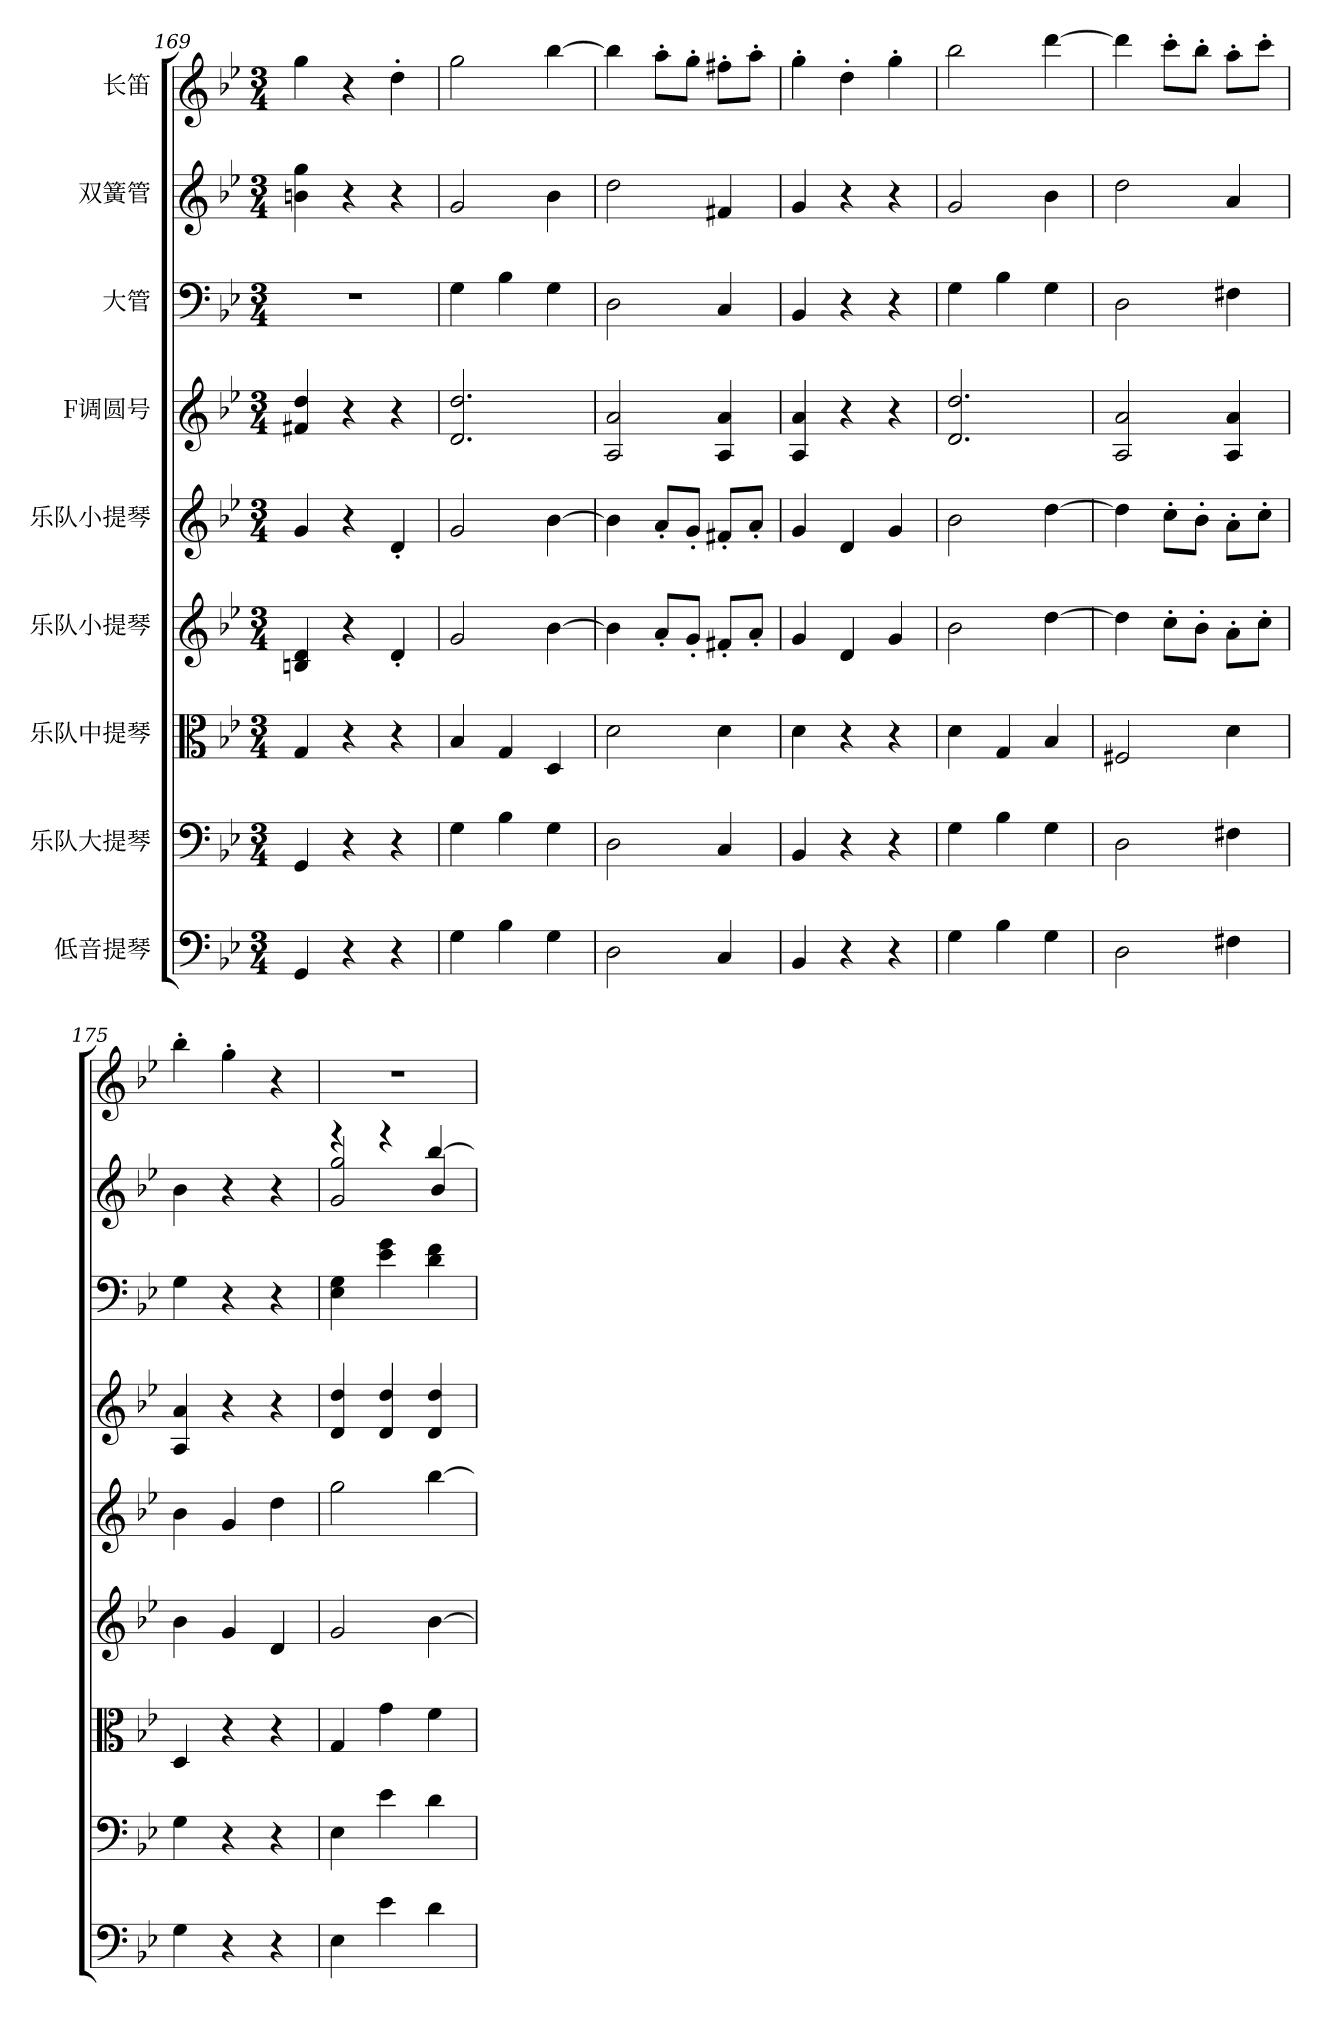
**kern	**kern	**kern	**kern	**kern	**kern	**kern	**kern	**kern
*part9	*part8	*part7	*part6	*part5	*part4	*part3	*part2	*part1
*staff9	*staff8	*staff7	*staff6	*staff5	*staff4	*staff3	*staff2	*staff1
*I"低音提琴	*I"乐队大提琴	*I"乐队中提琴	*I"乐队小提琴	*I"乐队小提琴	*I"F调圆号	*I"大管	*I"双簧管	*I"长笛
*clefF4	*clefF4	*clefC3	*clefG2	*clefG2	*clefG2	*clefF4	*clefG2	*clefG2
*ITrd7c12	*	*	*	*	*ITrd4c7	*	*	*
*k[b-e-]	*k[b-e-]	*k[b-e-]	*k[b-e-]	*k[b-e-]	*k[b-e-a-]	*k[b-e-]	*k[b-e-]	*k[b-e-]
*M3/4	*M3/4	*M3/4	*M3/4	*M3/4	*M3/4	*M3/4	*M3/4	*M3/4
*MM127	*MM127	*MM127	*MM127	*MM127	*MM127	*MM127	*MM127	*MM127
=169	=169	=169	=169	=169	=169	=169	=169	=169
4GGG/	4GG/	4G/	4Bn/ 4d/	4g/	4Bn/ 4g/	2.r	4bn\ 4gg\	4gg\
4r	4r	4r	4r	4r	4r	.	4r	4r
4r	4r	4r	4d'/	4d'/	4r	.	4r	4dd'\
=170	=170	=170	=170	=170	=170	=170	=170	=170
*	*	*	*	*	*	*	*	*MM138
4GG\	4G\	4B-/	2g/	2g/	2.G/ 2.g/	4G\	2g/	2gg\
4BB-\	4B-\	4G/	.	.	.	4B-\	.	.
4GG\	4G\	4D/	[4b-\	[4b-\	.	4G\	4b-\	[4bb-\
=171	=171	=171	=171	=171	=171	=171	=171	=171
2DD\	2D\	2d\	4b-\]	4b-\]	2D/ 2d/	2D\	2dd\	4bb-\]
.	.	.	8a'/L	8a'/L	.	.	.	8aa'\L
.	.	.	8g'/J	8g'/J	.	.	.	8gg'\J
4CC/	4C/	4d\	8f#X'/L	8f#X'/L	4D/ 4d/	4C/	4f#X/	8ff#X'\L
.	.	.	8a'/J	8a'/J	.	.	.	8aa'\J
!!LO:PB:g=z
=172	=172	=172	=172	=172	=172	=172	=172	=172
4BBB-/	4BB-/	4d\	4g/	4g/	4D/ 4d/	4BB-/	4g/	4gg'\
4r	4r	4r	4d/	4d/	4r	4r	4r	4dd'\
4r	4r	4r	4g/	4g/	4r	4r	4r	4gg'\
=173	=173	=173	=173	=173	=173	=173	=173	=173
4GG\	4G\	4d\	2b-\	2b-\	2.G/ 2.g/	4G\	2g/	2bb-\
4BB-\	4B-\	4G/	.	.	.	4B-\	.	.
4GG\	4G\	4B-/	[4dd\	[4dd\	.	4G\	4b-\	[4ddd\
=174	=174	=174	=174	=174	=174	=174	=174	=174
2DD\	2D\	2F#X/	4dd\]	4dd\]	2D/ 2d/	2D\	2dd\	4ddd\]
.	.	.	8cc'\L	8cc'\L	.	.	.	8ccc'\L
.	.	.	8b-'\J	8b-'\J	.	.	.	8bb-'\J
4FF#X\	4F#X\	4d\	8a'\L	8a'\L	4D/ 4d/	4F#X\	4a/	8aa'\L
.	.	.	8cc'\J	8cc'\J	.	.	.	8ccc'\J
=175	=175	=175	=175	=175	=175	=175	=175	=175
4GG\	4G\	4D/	4b-\	4b-\	4D/ 4d/	4G\	4b-\	4bb-'\
4r	4r	4r	4g/	4g/	4r	4r	4r	4gg'\
4r	4r	4r	4d/	4dd\	4r	4r	4r	4r
=176	=176	=176	=176	=176	=176	=176	=176	=176
*	*	*	*	*	*	*	*^	*
4EE-\	4E-\	4G/	2g/	2gg\	4G/ 4g/	4E-\ 4G\	4r	2g/ 2gg/	2.r
4E-\	4e-\	4g\	.	.	4G/ 4g/	4e-\ 4g\	4r	.	.
4D\	4d\	4f\	[4b-\	[4bb-\	4G/ 4g/	4d\ 4f\	[4bb-/	4b-/	.
*	*	*	*	*	*	*	*v	*v	*
=	=	=	=	=	=	=	=	=
*-	*-	*-	*-	*-	*-	*-	*-	*-
